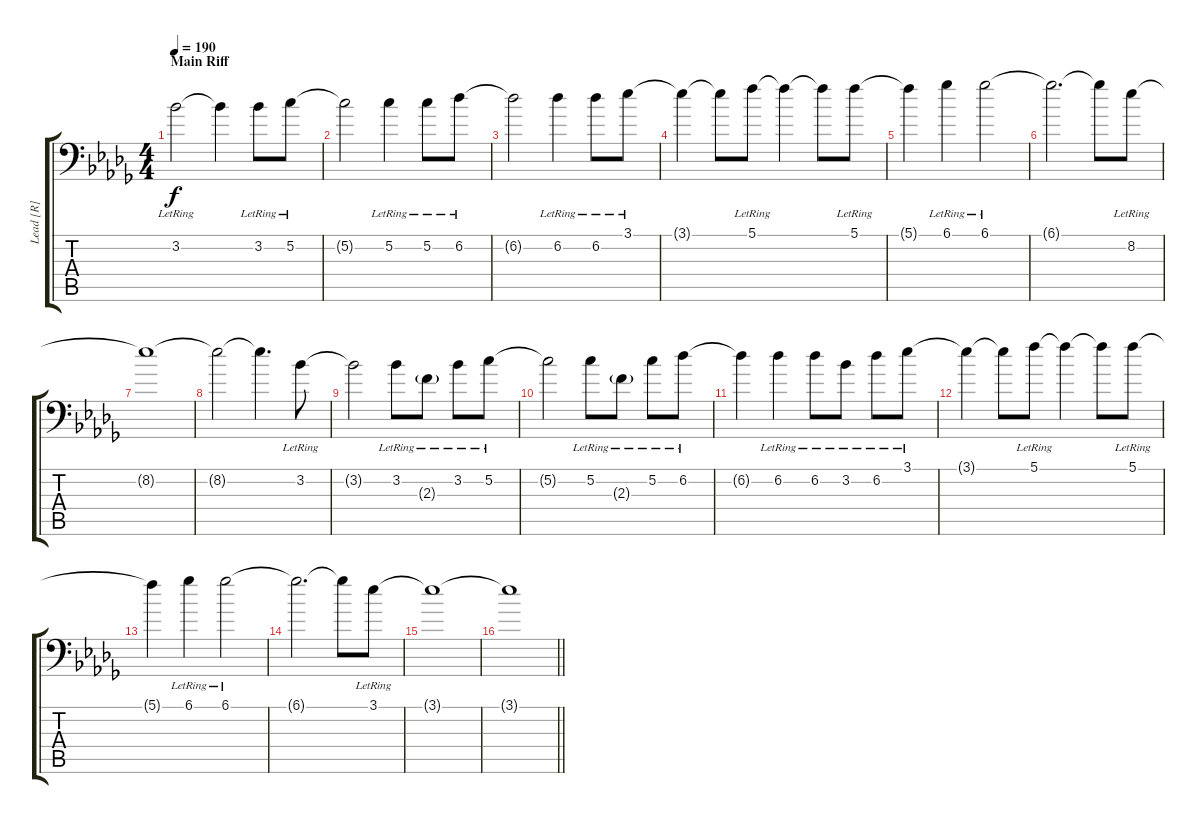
\track ("Lead [R]" "Lead [R]") {instrument distortionguitar}
\staff {score tabs}
\tuning (C4 G3 Eb3 Bb2 F2 Bb1) {hide}
\ts (4 4)
\section ("" "Main Riff")
\tempo 190
\clef f4
\ks db
3.2{lr}.2{dy f} 3.2{t}.4 3.2{lr}.8 5.2{lr}.8 |
5.2{t}.2 5.2{lr}.4 5.2{lr}.8 6.2{lr}.8 |
6.2{t}.2 6.2{lr}.4 6.2{lr}.8 3.1{lr}.8 |
3.1{t}.4 3.1{t}.8 5.1{lr}.8 5.1{t}.4 5.1{t}.8 5.1{lr}.8 |
5.1{t}.4 6.1{lr}.4 6.1{lr}.2 |
6.1{t}.2{d} 6.1{t}.8 8.2{lr}.8 |
8.2{t}.1 |
8.2{t}.2 8.2{t}.4{d} 3.2{lr}.8 |
3.2{t}.2 3.2{lr}.8 2.3{g lr}.8 3.2{lr}.8 5.2{lr}.8 |
5.2{t}.2 5.2{lr}.8 2.3{g lr}.8 5.2{lr}.8 6.2{lr}.8 |
6.2{t}.4 6.2{lr}.4 6.2{lr}.8 3.2{lr}.8 6.2{lr}.8 3.1{lr}.8 |
3.1{t}.4 3.1{t}.8 5.1{lr}.8 5.1{t}.4 5.1{t}.8 5.1{lr}.8 |
5.1{t}.4 6.1{lr}.4 6.1{lr}.2 |
6.1{t}.2{d} 6.1{t}.8 3.1{lr}.8 |
3.1{t}.1 |
\barLineRight lightlight
3.1{t}.1
